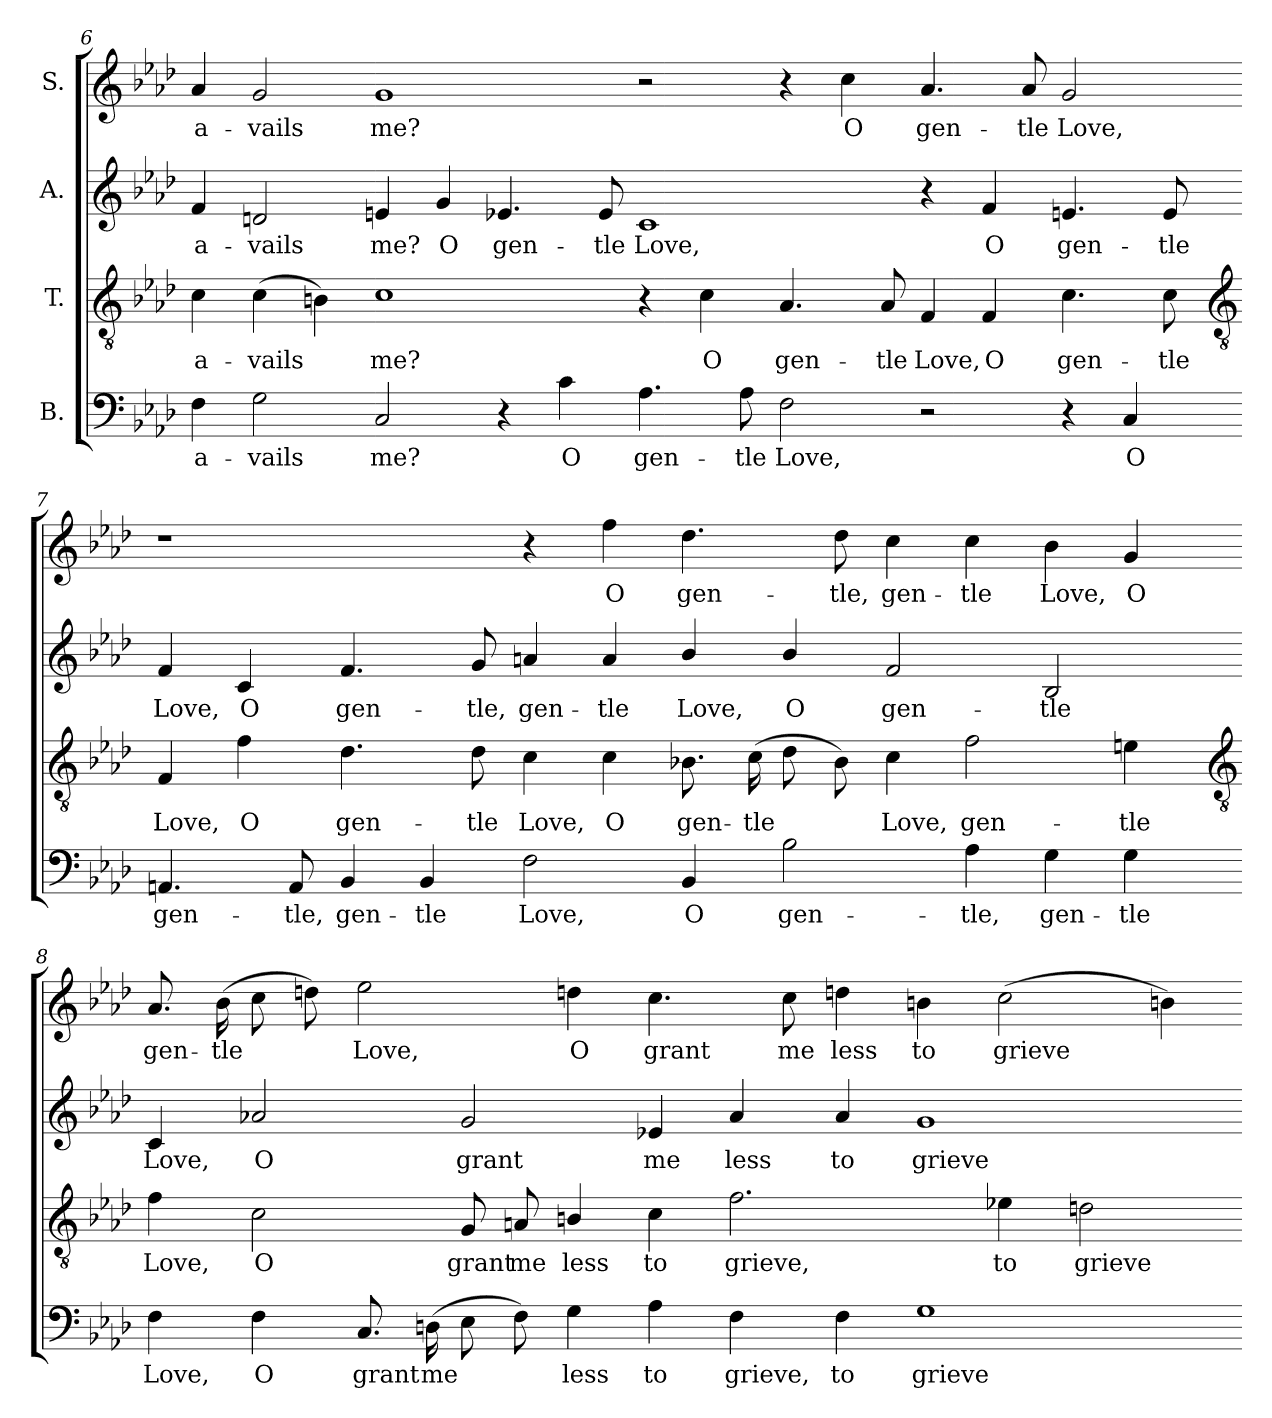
**kern	**text	**kern	**text	**kern	**text	**kern	**text
*part4	*part4	*part3	*part3	*part2	*part2	*part1	*part1
*staff4	*staff4	*staff3	*staff3	*staff2	*staff2	*staff1	*staff1
*I"B.	*	*I"T.	*	*I"A.	*	*I"S.	*
!!LO:LB:g=z
*clefF4	*	*clefGv2	*	*clefG2	*	*clefG2	*
*k[b-e-a-d-]	*	*k[b-e-a-d-]	*	*k[b-e-a-d-]	*	*k[b-e-a-d-]	*
*A-:	*	*A-:	*	*A-:	*	*A-:	*
=6	=6	=6	=6	=6	=6	=6	=6
!	!LO:LY:b	!	!LO:LY:b	!	!LO:LY:b	!	!LO:LY:b
4F	a-	4c	a-	4f	a-	4a-	a-
!	!LO:LY:b	!	!LO:LY:b	!	!LO:LY:b	!	!LO:LY:b
2G	-vails	(>4c	-vails	2dn	-vails	2g	-vails
.	.	4Bn)	.	.	.	.	.
!	!LO:LY:b	!	!LO:LY:b	!	!LO:LY:b	!	!LO:LY:b
2C	me?	1c	me?	4en	me?	1g	me?
!	!	!	!	!	!LO:LY:b	!	!
.	.	.	.	4g	O	.	.
!	!	!	!	!	!LO:LY:b	!	!
4r	.	.	.	4.e-X	gen-	.	.
!	!LO:LY:b	!	!	!	!	!	!
4c	O	.	.	.	.	.	.
!	!	!	!	!	!LO:LY:b	!	!
.	.	.	.	8e-	-tle	.	.
!	!LO:LY:b	!	!	!	!LO:LY:b	!	!
4.A-	gen-	4r	.	1c	Love,	2r	.
!	!	!	!LO:LY:b	!	!	!	!
.	.	4c	O	.	.	.	.
!	!LO:LY:b	!	!	!	!	!	!
8A-	-tle	.	.	.	.	.	.
!	!LO:LY:b	!	!LO:LY:b	!	!	!	!
2F	Love,	4.A-	gen-	.	.	4r	.
!	!	!	!	!	!	!	!LO:LY:b
.	.	.	.	.	.	4cc	O
!	!	!	!LO:LY:b	!	!	!	!
.	.	8A-	-tle	.	.	.	.
!	!	!	!LO:LY:b	!	!	!	!LO:LY:b
2r	.	4F	Love,	4r	.	4.a-	gen-
!	!	!	!LO:LY:b	!	!LO:LY:b	!	!
.	.	4F	O	4f	O	.	.
!	!	!	!	!	!	!	!LO:LY:b
.	.	.	.	.	.	8a-	-tle
!	!	!	!LO:LY:b	!	!LO:LY:b	!	!LO:LY:b
4r	.	4.c	gen-	4.en	gen-	2g	Love,
!	!LO:LY:b	!	!	!	!	!	!
4C	O	.	.	.	.	.	.
!	!	!	!LO:LY:b	!	!LO:LY:b	!	!
.	.	8c	-tle	8e	-tle	.	.
!!LO:LB:g=z
=7-	=7-	=7-	=7-	=7-	=7-	=7-	=7-
*	*	*clefGv2	*	*	*	*	*
!	!LO:LY:b	!	!LO:LY:b	!	!LO:LY:b	!	!
4.AAn	gen-	4F	Love,	4f	Love,	1r	.
!	!	!	!LO:LY:b	!	!LO:LY:b	!	!
.	.	4f	O	4c	O	.	.
!	!LO:LY:b	!	!	!	!	!	!
8AA	-tle,	.	.	.	.	.	.
!	!LO:LY:b	!	!LO:LY:b	!	!LO:LY:b	!	!
4BB-	gen-	4.d-	gen-	4.f	gen-	.	.
!	!LO:LY:b	!	!	!	!	!	!
4BB-	-tle	.	.	.	.	.	.
!	!	!	!LO:LY:b	!	!LO:LY:b	!	!
.	.	8d-	-tle	8g	-tle,	.	.
!	!LO:LY:b	!	!LO:LY:b	!	!LO:LY:b	!	!
2F	Love,	4c	Love,	4an	gen-	4r	.
!	!	!	!LO:LY:b	!	!LO:LY:b	!	!LO:LY:b
.	.	4c	O	4a	-tle	4ff	O
!	!LO:LY:b	!	!LO:LY:b	!	!LO:LY:b	!	!LO:LY:b
4BB-	O	8.B-	gen-	4b-/	Love,	4.dd-	gen-
!	!	!	!LO:LY:b	!	!	!	!
.	.	(>16c	-tle	.	.	.	.
!	!LO:LY:b	!	!	!	!LO:LY:b	!	!
2B-	gen-	8d-	.	4b-/	O	.	.
!	!	!	!	!	!	!	!LO:LY:b
.	.	8B-)	.	.	.	8dd-	-tle,
!	!	!	!LO:LY:b	!	!LO:LY:b	!	!LO:LY:b
.	.	4c	Love,	2f	gen-	4cc	gen-
!	!LO:LY:b	!	!LO:LY:b	!	!	!	!LO:LY:b
4A-	-tle,	2f	gen-	.	.	4cc	-tle
!	!LO:LY:b	!	!	!	!LO:LY:b	!	!LO:LY:b
4G	gen-	.	.	2B-	-tle	4b-	Love,
!	!LO:LY:b	!	!LO:LY:b	!	!	!	!LO:LY:b
4G	-tle	4en	-tle	.	.	4g	O
!!LO:LB:g=z
=8-	=8-	=8-	=8-	=8-	=8-	=8-	=8-
*	*	*clefGv2	*	*	*	*	*
!	!LO:LY:b	!	!LO:LY:b	!	!LO:LY:b	!	!LO:LY:b
4F	Love,	4f	Love,	4c	Love,	8.a-	gen-
!	!	!	!	!	!	!	!LO:LY:b
.	.	.	.	.	.	(>16b-	-tle
!	!LO:LY:b	!	!LO:LY:b	!	!LO:LY:b	!	!
4F	O	2c	O	2a-	O	8cc	.
.	.	.	.	.	.	8ddn)	.
!	!LO:LY:b	!	!	!	!	!	!LO:LY:b
8.C	grant	.	.	.	.	2ee-	Love,
!	!LO:LY:b	!	!	!	!	!	!
(>16Dn	me	.	.	.	.	.	.
!	!	!	!LO:LY:b	!	!LO:LY:b	!	!
8E-	.	8G	grant	2g	grant	.	.
!	!	!	!LO:LY:b	!	!	!	!
8F)	.	8An	me	.	.	.	.
!	!LO:LY:b	!	!LO:LY:b	!	!	!	!LO:LY:b
4G	less	4Bn/	less	.	.	4ddn	O
!	!LO:LY:b	!	!LO:LY:b	!	!LO:LY:b	!	!LO:LY:b
4A-	to	4c	to	4e-	me	4.cc	grant
!	!LO:LY:b	!	!LO:LY:b	!	!LO:LY:b	!	!
4F	grieve,	2.f	grieve,	4a-	less	.	.
!	!	!	!	!	!	!	!LO:LY:b
.	.	.	.	.	.	8cc	me
!	!LO:LY:b	!	!	!	!LO:LY:b	!	!LO:LY:b
4F	to	.	.	4a-	to	4ddn	less
!	!LO:LY:b	!	!	!	!LO:LY:b	!	!LO:LY:b
1G	grieve	.	.	1g	grieve	4bn	to
!	!	!	!LO:LY:b	!	!	!	!LO:LY:b
.	.	4e-	to	.	.	(>2cc	grieve
!	!	!	!LO:LY:b	!	!	!	!
.	.	2dn	grieve	.	.	.	.
.	.	.	.	.	.	4bn)	.
=-	=-	=-	=-	=-	=-	=-	=-
*-	*-	*-	*-	*-	*-	*-	*-
